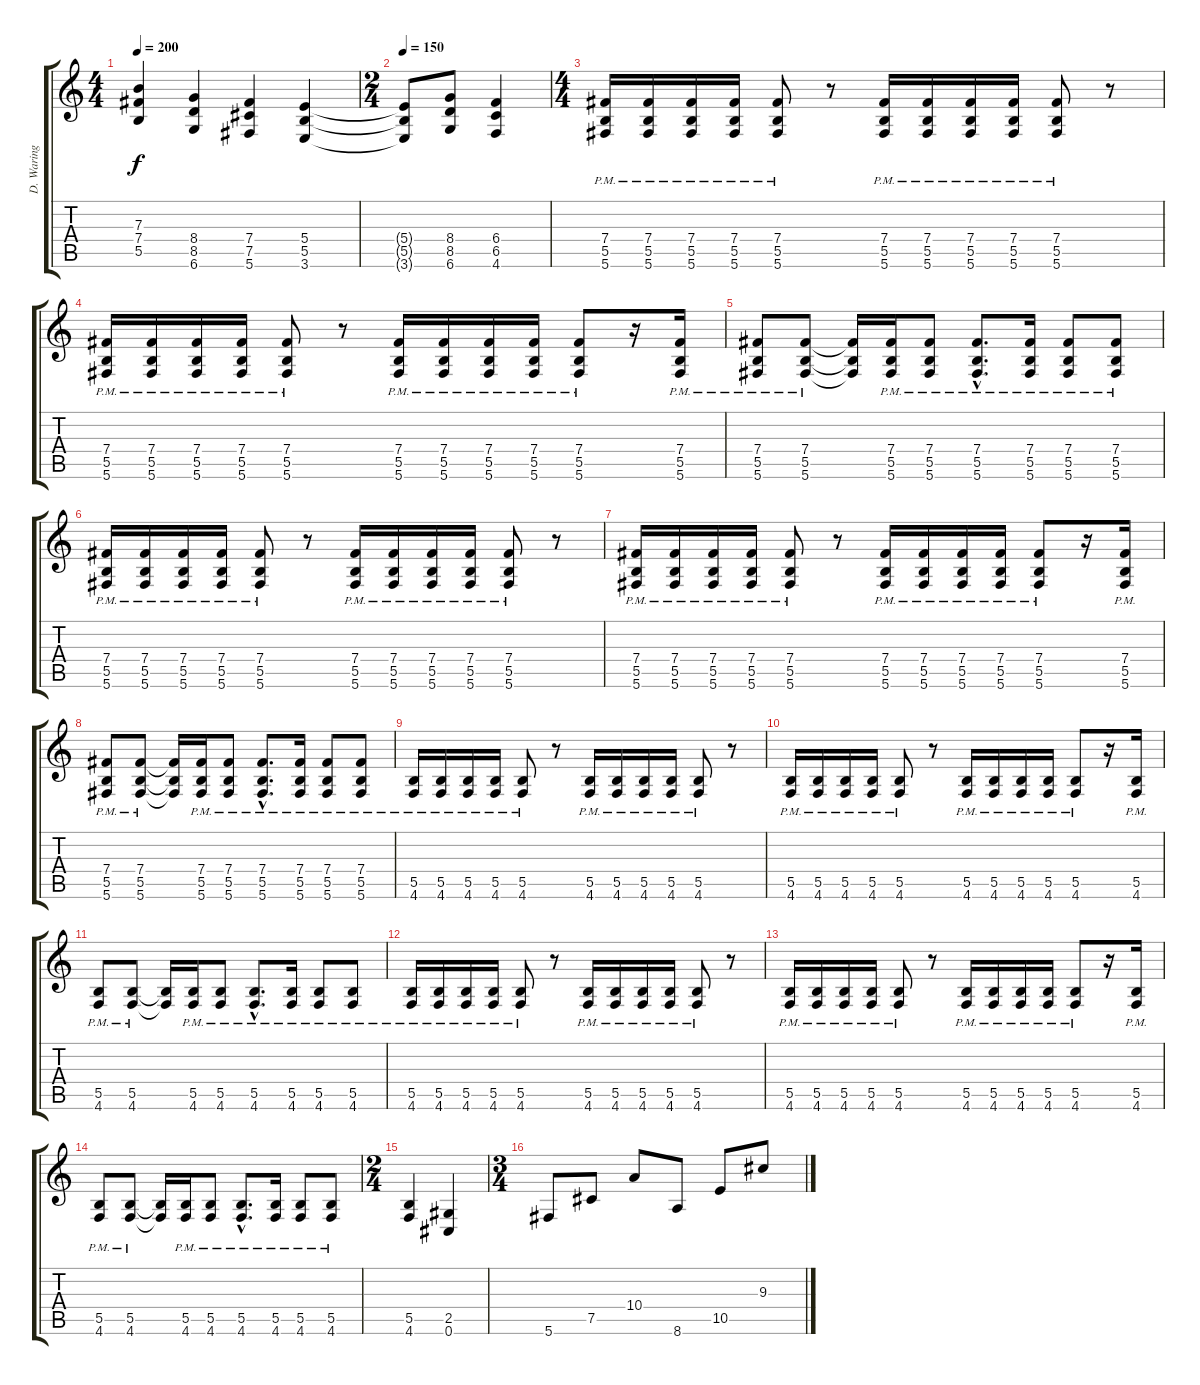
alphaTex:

\track ("D. Waring Gtr." "D. Waring ") {instrument distortionguitar}
\staff {score tabs}
\tuning (Db4 Ab3 E3 B2 Gb2 Db2) {hide}
\ts (4 4)
\tempo 200
\clef g2
\ks c
(7.3 7.4 5.5).4{dy f volume 16} (8.4 8.5 6.6).4 (7.4 7.5 5.6).4 (5.4 5.5 3.6).4 |
\ts (2 4)
\tempo 150
(5.4{t} 5.5{t} 3.6{t}).8 (8.4 8.5 6.6).8 (6.4 6.5 4.6).4 |
\ts (4 4)
(7.4{pm} 5.5{pm} 5.6{pm}).16 (7.4{pm} 5.5{pm} 5.6{pm}).16 (7.4{pm} 5.5{pm} 5.6{pm}).16 (7.4{pm} 5.5{pm} 5.6{pm}).16 (7.4{pm} 5.5{pm} 5.6{pm}).8 r.8 (7.4{pm} 5.5{pm} 5.6{pm}).16 (7.4{pm} 5.5{pm} 5.6{pm}).16 (7.4{pm} 5.5{pm} 5.6{pm}).16 (7.4{pm} 5.5{pm} 5.6{pm}).16 (7.4{pm} 5.5{pm} 5.6{pm}).8 r.8 |
(7.4{pm} 5.5{pm} 5.6{pm}).16 (7.4{pm} 5.5{pm} 5.6{pm}).16 (7.4{pm} 5.5{pm} 5.6{pm}).16 (7.4{pm} 5.5{pm} 5.6{pm}).16 (7.4{pm} 5.5{pm} 5.6{pm}).8 r.8 (7.4{pm} 5.5{pm} 5.6{pm}).16 (7.4{pm} 5.5{pm} 5.6{pm}).16 (7.4{pm} 5.5{pm} 5.6{pm}).16 (7.4{pm} 5.5{pm} 5.6{pm}).16 (7.4{pm} 5.5{pm} 5.6{pm}).8 r.16 (7.4{pm} 5.5{pm} 5.6{pm}).16 |
(7.4{pm} 5.5{pm} 5.6{pm}).8 (7.4{pm} 5.5{pm} 5.6{pm}).8 (7.4{t} 5.5{t} 5.6{t}).16 (7.4{pm} 5.5{pm} 5.6{pm}).16 (7.4{pm} 5.5{pm} 5.6{pm}).8 (7.4{hac pm} 5.5{hac pm} 5.6{hac pm}).8{d} (7.4{pm} 5.5{pm} 5.6{pm}).16 (7.4{pm} 5.5{pm} 5.6{pm}).8 (7.4{pm} 5.5{pm} 5.6{pm}).8 |
(7.4{pm} 5.5{pm} 5.6{pm}).16 (7.4{pm} 5.5{pm} 5.6{pm}).16 (7.4{pm} 5.5{pm} 5.6{pm}).16 (7.4{pm} 5.5{pm} 5.6{pm}).16 (7.4{pm} 5.5{pm} 5.6{pm}).8 r.8 (7.4{pm} 5.5{pm} 5.6{pm}).16 (7.4{pm} 5.5{pm} 5.6{pm}).16 (7.4{pm} 5.5{pm} 5.6{pm}).16 (7.4{pm} 5.5{pm} 5.6{pm}).16 (7.4{pm} 5.5{pm} 5.6{pm}).8 r.8 |
(7.4{pm} 5.5{pm} 5.6{pm}).16 (7.4{pm} 5.5{pm} 5.6{pm}).16 (7.4{pm} 5.5{pm} 5.6{pm}).16 (7.4{pm} 5.5{pm} 5.6{pm}).16 (7.4{pm} 5.5{pm} 5.6{pm}).8 r.8 (7.4{pm} 5.5{pm} 5.6{pm}).16 (7.4{pm} 5.5{pm} 5.6{pm}).16 (7.4{pm} 5.5{pm} 5.6{pm}).16 (7.4{pm} 5.5{pm} 5.6{pm}).16 (7.4{pm} 5.5{pm} 5.6{pm}).8 r.16 (7.4{pm} 5.5{pm} 5.6{pm}).16 |
(7.4{pm} 5.5{pm} 5.6{pm}).8 (7.4{pm} 5.5{pm} 5.6{pm}).8 (7.4{t} 5.5{t} 5.6{t}).16 (7.4{pm} 5.5{pm} 5.6{pm}).16 (7.4{pm} 5.5{pm} 5.6{pm}).8 (7.4{hac pm} 5.5{hac pm} 5.6{hac pm}).8{d} (7.4{pm} 5.5{pm} 5.6{pm}).16 (7.4{pm} 5.5{pm} 5.6{pm}).8 (7.4{pm} 5.5{pm} 5.6{pm}).8 |
(5.5{pm} 4.6{pm}).16 (5.5{pm} 4.6{pm}).16 (5.5{pm} 4.6{pm}).16 (5.5{pm} 4.6{pm}).16 (5.5{pm} 4.6{pm}).8 r.8 (5.5{pm} 4.6{pm}).16 (5.5{pm} 4.6{pm}).16 (5.5{pm} 4.6{pm}).16 (5.5{pm} 4.6{pm}).16 (5.5{pm} 4.6{pm}).8 r.8 |
(5.5{pm} 4.6{pm}).16 (5.5{pm} 4.6{pm}).16 (5.5{pm} 4.6{pm}).16 (5.5{pm} 4.6{pm}).16 (5.5{pm} 4.6{pm}).8 r.8 (5.5{pm} 4.6{pm}).16 (5.5{pm} 4.6{pm}).16 (5.5{pm} 4.6{pm}).16 (5.5{pm} 4.6{pm}).16 (5.5{pm} 4.6{pm}).8 r.16 (5.5{pm} 4.6{pm}).16 |
(5.5{pm} 4.6{pm}).8 (5.5{pm} 4.6{pm}).8 (5.5{t} 4.6{t}).16 (5.5{pm} 4.6{pm}).16 (5.5{pm} 4.6{pm}).8 (5.5{hac pm} 4.6{hac pm}).8{d} (5.5{pm} 4.6{pm}).16 (5.5{pm} 4.6{pm}).8 (5.5{pm} 4.6{pm}).8 |
(5.5{pm} 4.6{pm}).16 (5.5{pm} 4.6{pm}).16 (5.5{pm} 4.6{pm}).16 (5.5{pm} 4.6{pm}).16 (5.5{pm} 4.6{pm}).8 r.8 (5.5{pm} 4.6{pm}).16 (5.5{pm} 4.6{pm}).16 (5.5{pm} 4.6{pm}).16 (5.5{pm} 4.6{pm}).16 (5.5{pm} 4.6{pm}).8 r.8 |
(5.5{pm} 4.6{pm}).16 (5.5{pm} 4.6{pm}).16 (5.5{pm} 4.6{pm}).16 (5.5{pm} 4.6{pm}).16 (5.5{pm} 4.6{pm}).8 r.8 (5.5{pm} 4.6{pm}).16 (5.5{pm} 4.6{pm}).16 (5.5{pm} 4.6{pm}).16 (5.5{pm} 4.6{pm}).16 (5.5{pm} 4.6{pm}).8 r.16 (5.5{pm} 4.6{pm}).16 |
(5.5{pm} 4.6{pm}).8 (5.5{pm} 4.6{pm}).8 (5.5{t} 4.6{t}).16 (5.5{pm} 4.6{pm}).16 (5.5{pm} 4.6{pm}).8 (5.5{hac pm} 4.6{hac pm}).8{d} (5.5{pm} 4.6{pm}).16 (5.5{pm} 4.6{pm}).8 (5.5{pm} 4.6{pm}).8 |
\ts (2 4)
(5.5 4.6).4 (2.5 0.6).4 |
\ts (3 4)
5.6.8 7.5.8 10.4.8 8.6.8 10.5.8 9.3.8
